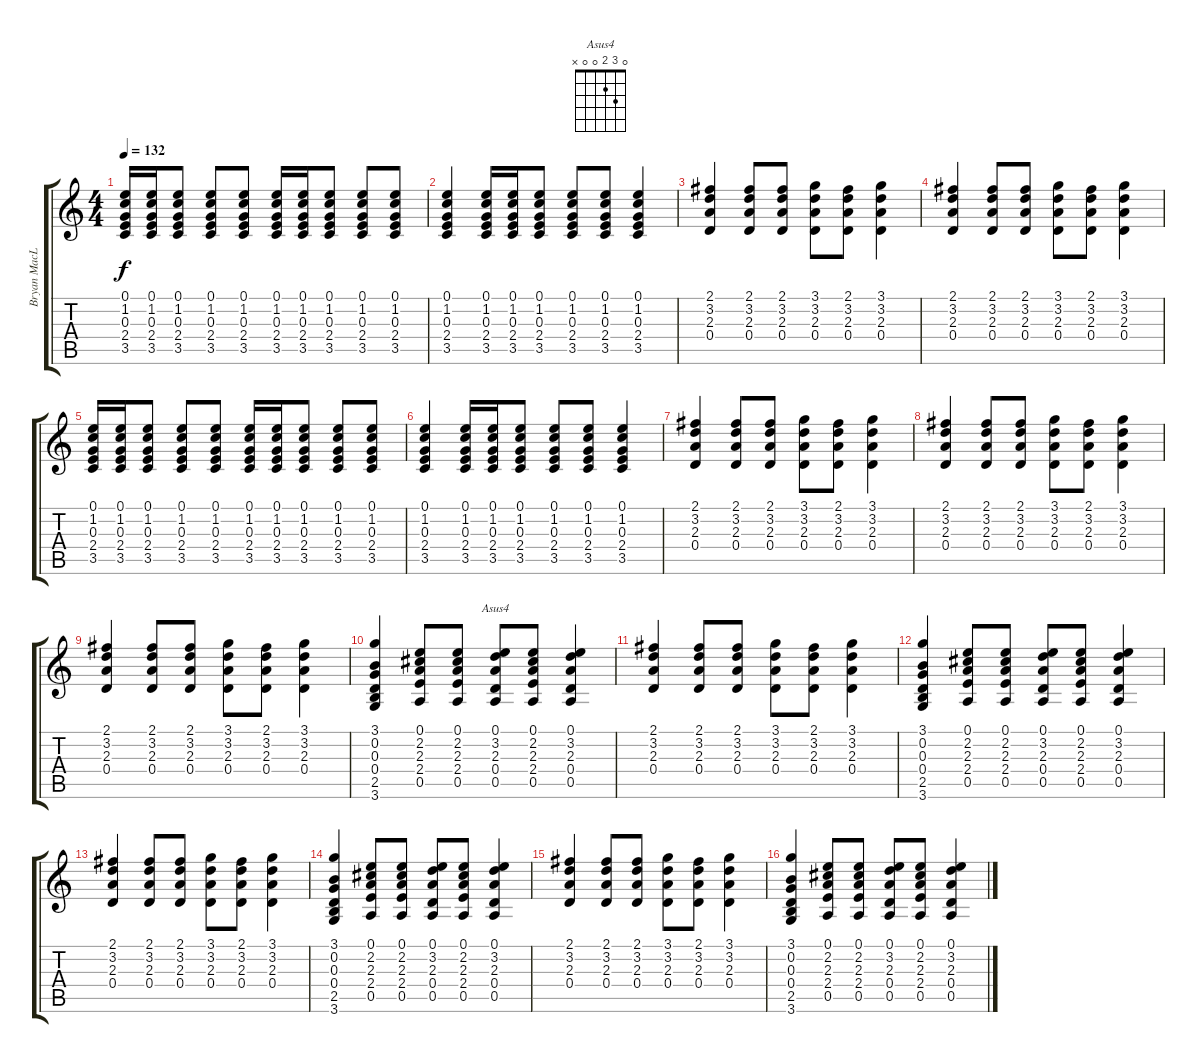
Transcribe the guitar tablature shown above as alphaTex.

\track ("Bryan MacLean (rhythm guitar)" "Bryan MacL") {instrument electricguitarclean}
\staff {score tabs}
\tuning (E4 B3 G3 D3 A2 E2) {hide}
\chord ("Asus4" 0 3 2 0 0 x)
\ts (4 4)
\tempo 132
\clef g2
\ks c
(0.1 1.2 0.3 2.4 3.5).16{dy f} (0.1 1.2 0.3 2.4 3.5).16 (0.1 1.2 0.3 2.4 3.5).8 (0.1 1.2 0.3 2.4 3.5).8 (0.1 1.2 0.3 2.4 3.5).8 (0.1 1.2 0.3 2.4 3.5).16 (0.1 1.2 0.3 2.4 3.5).16 (0.1 1.2 0.3 2.4 3.5).8 (0.1 1.2 0.3 2.4 3.5).8 (0.1 1.2 0.3 2.4 3.5).8 |
(0.1 1.2 0.3 2.4 3.5).4 (0.1 1.2 0.3 2.4 3.5).16 (0.1 1.2 0.3 2.4 3.5).16 (0.1 1.2 0.3 2.4 3.5).8 (0.1 1.2 0.3 2.4 3.5).8 (0.1 1.2 0.3 2.4 3.5).8 (0.1 1.2 0.3 2.4 3.5).4 |
(2.1 3.2 2.3 0.4).4 (2.1 3.2 2.3 0.4).8 (2.1 3.2 2.3 0.4).8 (3.1 3.2 2.3 0.4).8 (2.1 3.2 2.3 0.4).8 (3.1 3.2 2.3 0.4).4 |
(2.1 3.2 2.3 0.4).4 (2.1 3.2 2.3 0.4).8 (2.1 3.2 2.3 0.4).8 (3.1 3.2 2.3 0.4).8 (2.1 3.2 2.3 0.4).8 (3.1 3.2 2.3 0.4).4 |
(0.1 1.2 0.3 2.4 3.5).16 (0.1 1.2 0.3 2.4 3.5).16 (0.1 1.2 0.3 2.4 3.5).8 (0.1 1.2 0.3 2.4 3.5).8 (0.1 1.2 0.3 2.4 3.5).8 (0.1 1.2 0.3 2.4 3.5).16 (0.1 1.2 0.3 2.4 3.5).16 (0.1 1.2 0.3 2.4 3.5).8 (0.1 1.2 0.3 2.4 3.5).8 (0.1 1.2 0.3 2.4 3.5).8 |
(0.1 1.2 0.3 2.4 3.5).4 (0.1 1.2 0.3 2.4 3.5).16 (0.1 1.2 0.3 2.4 3.5).16 (0.1 1.2 0.3 2.4 3.5).8 (0.1 1.2 0.3 2.4 3.5).8 (0.1 1.2 0.3 2.4 3.5).8 (0.1 1.2 0.3 2.4 3.5).4 |
(2.1 3.2 2.3 0.4).4 (2.1 3.2 2.3 0.4).8 (2.1 3.2 2.3 0.4).8 (3.1 3.2 2.3 0.4).8 (2.1 3.2 2.3 0.4).8 (3.1 3.2 2.3 0.4).4 |
(2.1 3.2 2.3 0.4).4 (2.1 3.2 2.3 0.4).8 (2.1 3.2 2.3 0.4).8 (3.1 3.2 2.3 0.4).8 (2.1 3.2 2.3 0.4).8 (3.1 3.2 2.3 0.4).4 |
(2.1 3.2 2.3 0.4).4 (2.1 3.2 2.3 0.4).8 (2.1 3.2 2.3 0.4).8 (3.1 3.2 2.3 0.4).8 (2.1 3.2 2.3 0.4).8 (3.1 3.2 2.3 0.4).4 |
(3.1 0.2 0.3 0.4 2.5 3.6).4 (0.1 2.2 2.3 2.4 0.5).8 (0.1 2.2 2.3 2.4 0.5).8 (0.1 3.2 2.3 0.4 0.5).8{ch "Asus4"} (0.1 2.2 2.3 2.4 0.5).8 (0.1 3.2 2.3 0.4 0.5).4 |
(2.1 3.2 2.3 0.4).4 (2.1 3.2 2.3 0.4).8 (2.1 3.2 2.3 0.4).8 (3.1 3.2 2.3 0.4).8 (2.1 3.2 2.3 0.4).8 (3.1 3.2 2.3 0.4).4 |
(3.1 0.2 0.3 0.4 2.5 3.6).4 (0.1 2.2 2.3 2.4 0.5).8 (0.1 2.2 2.3 2.4 0.5).8 (0.1 3.2 2.3 0.4 0.5).8 (0.1 2.2 2.3 2.4 0.5).8 (0.1 3.2 2.3 0.4 0.5).4 |
(2.1 3.2 2.3 0.4).4 (2.1 3.2 2.3 0.4).8 (2.1 3.2 2.3 0.4).8 (3.1 3.2 2.3 0.4).8 (2.1 3.2 2.3 0.4).8 (3.1 3.2 2.3 0.4).4 |
(3.1 0.2 0.3 0.4 2.5 3.6).4 (0.1 2.2 2.3 2.4 0.5).8 (0.1 2.2 2.3 2.4 0.5).8 (0.1 3.2 2.3 0.4 0.5).8 (0.1 2.2 2.3 2.4 0.5).8 (0.1 3.2 2.3 0.4 0.5).4 |
(2.1 3.2 2.3 0.4).4 (2.1 3.2 2.3 0.4).8 (2.1 3.2 2.3 0.4).8 (3.1 3.2 2.3 0.4).8 (2.1 3.2 2.3 0.4).8 (3.1 3.2 2.3 0.4).4 |
(3.1 0.2 0.3 0.4 2.5 3.6).4 (0.1 2.2 2.3 2.4 0.5).8 (0.1 2.2 2.3 2.4 0.5).8 (0.1 3.2 2.3 0.4 0.5).8 (0.1 2.2 2.3 2.4 0.5).8 (0.1 3.2 2.3 0.4 0.5).4
